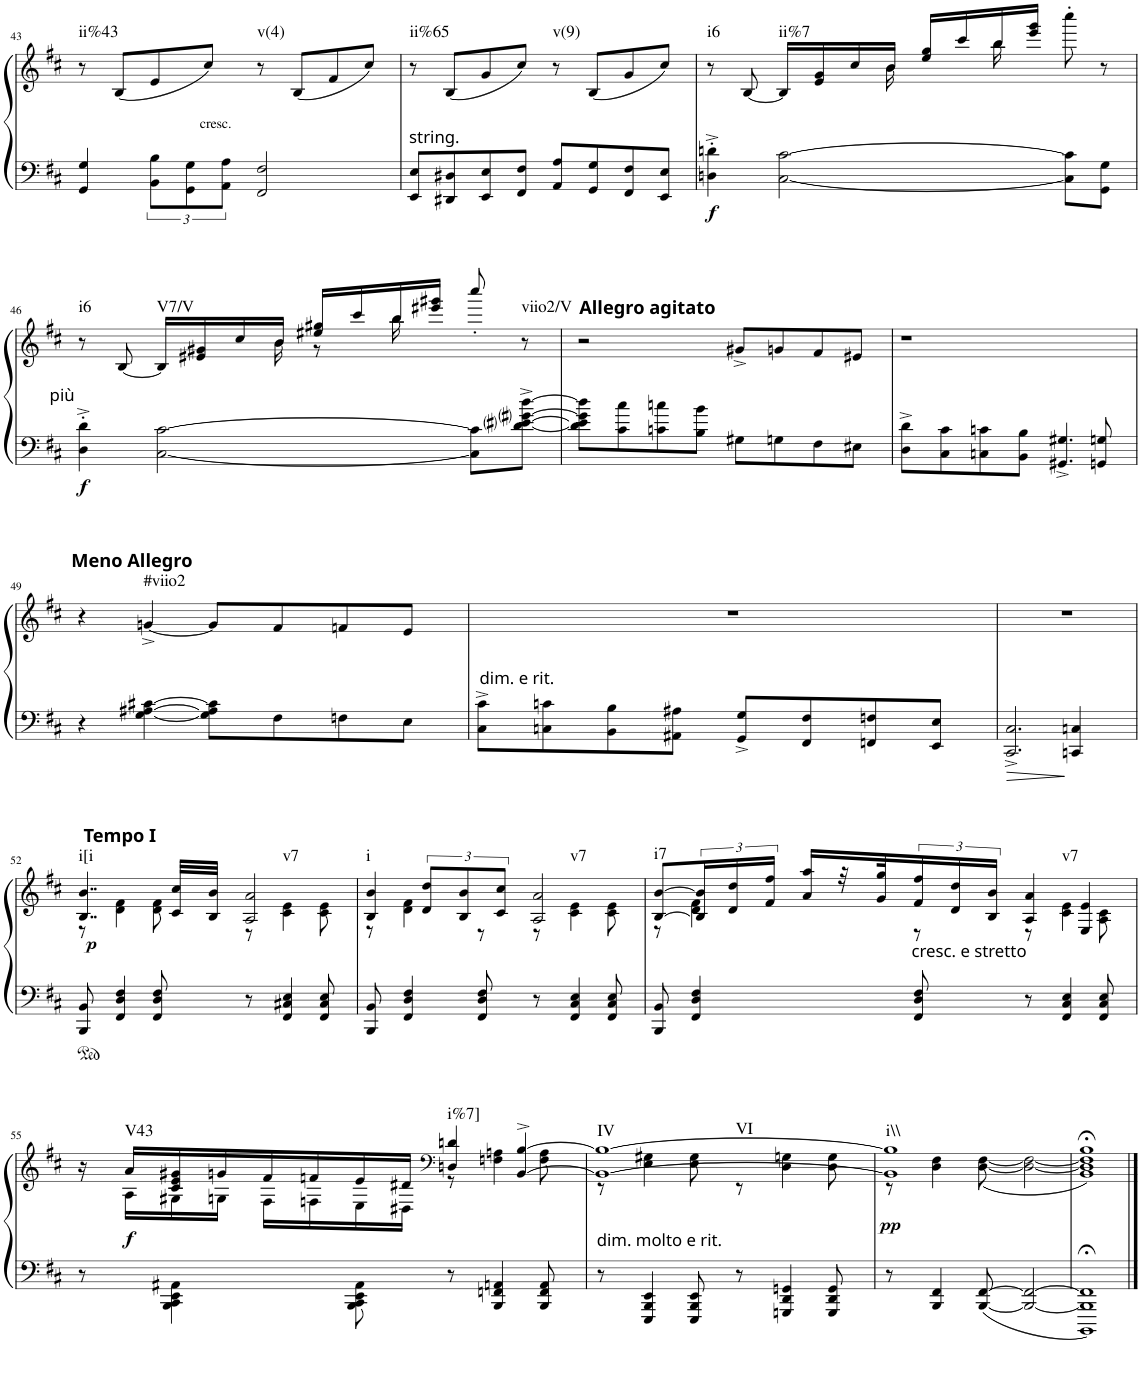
**kern	**kern	**dynam	**harte
*part1	*part1	*part1	*part1
*staff2	*staff1	*staff1/2	*
*I"Klavier	*	*	*
*I'Klav.	*	*	*
!!LO:PB:g=z
*clefF4	*clefG2	*	*
*k[f#c#]	*k[f#c#]	*	*
*D:	*D:	*	*
*M4/4	*M4/4	*	*
*met(c)	*met(c)	*	*
=43	=43	=43	=43
!	!	!	!LO:H:kt=ii%43
4GG/ 4G/	8r	.	N
.	(8B/L	.	.
12BB\ 12B\L	8e/	.	.
12GG\ 12G\	.	.	.
!	!LO:TX:b:t=cresc.	!	!
.	8cc#/J)	.	.
12AA\ 12A\J	.	.	.
!	!	!	!LO:H:kt=v(4)
2FF#/ 2F#/	8r	.	N
.	(8B/L	.	.
.	8f#/	.	.
.	8cc#/J)	.	.
=44	=44	=44	=44
!LO:TX:a:t=string.	!	!	!LO:H:kt=ii%65
8EE/ 8E/L	8r	.	N
8DD#X/ 8D#X/	(8B/L	.	.
8EE/ 8E/	8g/	.	.
8FF#/ 8F#/J	8cc#/J)	.	.
!	!	!	!LO:H:kt=v(9)
8AA/ 8A/L	8r	.	N
8GG/ 8G/	(8B/L	.	.
8FF#/ 8F#/	8g/	.	.
8EE/ 8E/J	8cc#/J)	.	.
=45	=45	=45	=45
*	*^	*	*
!	!	!	!LO:DY:b=2	!LO:H:kt=i6
4Dn\'^ 4dn\'^	8r	4ryy	f	N
.	[8B/	.	.	.
!	!	!	!	!LO:H:kt=ii%7
[2C#\ [2c#\	16B/LL]	8ryy	.	N
.	16e/ 16g/	.	.	.
.	16cc#/	16ryy	.	.
.	16b/JJ	16b\	.	.
.	16ee/ 16gg/LL	8ryy	.	.
.	16ccc#/	.	.	.
.	16bb/	16bb\	.	.
.	16eee/ 16ggg/JJ	16ryy	.	.
8C#\] 8c#\]L	8cccc#'>\	4ryy	.	.
8GG\ 8G\J	8r	.	.	.
!!LO:LB:g=z	!!
=46	=46	=46	=46	=46
!LO:TX:a:t=più	!	!	!	!
!	!	!	!LO:DY:b=2	!LO:H:kt=i6
4D\'^ 4d\'^	8r	4ryy	f	N
.	[8B/	.	.	.
!	!	!	!	!LO:H:kt=V7/V
[2C#\ [2c#\	16B/LL]	8ryy	.	N
.	16e#X/ 16g#X/	.	.	.
.	16cc#/	16ryy	.	.
.	16b/JJ	16b\	.	.
.	16ee#X/ 16gg#X/LL	8r	.	.
.	16ccc#/	.	.	.
.	16bb/	16bb\	.	.
.	16eee#X/ 16ggg#X/JJ	16ryy	.	.
8C#\] 8c#\]L	8cccc#'/	4ryy	.	.
!	!	!	!	!LO:H:kt=viio2/V
[8d\^ [8e#i\^ [8g#i\^ [8dd\^J	8r	.	.	N
=47	=47	=47	=47	=47
!	!LO:TX:a:B:t=Allegro agitato	!	!	!
8d\] 8e#\] 8g#\] 8dd\]L	2r	2ryy	.	.
8c#\ 8cc#\	.	.	.	.
8cn\ 8ccn\	.	.	.	.
8B\ 8b\J	.	.	.	.
8G#X\L	8g#X^/L	2ryy	.	.
8Gn\	8gn/	.	.	.
8F#\	8f#/	.	.	.
8E#X\J	8e#X/J	.	.	.
*	*v	*v	*	*
=48	=48	=48	=48
8D\^ 8d\^L	1r	.	.
8C#\ 8c#\	.	.	.
8Cn\ 8cn\	.	.	.
8BB\ 8B\J	.	.	.
4.GG#X/^ 4.G#X/^	.	.	.
8GGn/ 8Gn/	.	.	.
!!LO:LB:g=z
=49	=49	=49	=49
*	*^	*	*
!	!LO:TX:a:B:t=Meno Allegro	!	!	!
4r	4r	4ryy	.	.
!	!	!	!	!LO:H:kt=#viio2
[4G\ [4A#X\ [4c#X\	[4gn^/	2.ryy	.	N
8G\] 8A#\] 8c#\]L	8g/L]	.	.	.
8F#\	8f#/	.	.	.
8Fn\	8fn/	.	.	.
8E\J	8e/J	.	.	.
*	*v	*v	*	*
=50	=50	=50	=50
!LO:TX:a:t=dim. e rit.	!	!	!
8C#\^ 8c#\^L	1r	.	.
8Cn\ 8cn\	.	.	.
8BB\ 8B\	.	.	.
8AA#X\ 8A#X\J	.	.	.
8GG/^ 8G/^L	.	.	.
8FF#/ 8F#/	.	.	.
8FFn/ 8Fn/	.	.	.
8EE/ 8E/J	.	.	.
=51	=51	=51	=51
2.CC#/^ 2.C#/^	1r	.	.
4CCn/ 4Cn/	.	.	.
!!LO:LB:g=z
=52	=52	=52	=52
*	*^	*	*
!	!LO:TX:a:B:t=Tempo I	!	!	!
!	!	!	!LO:DY:b	!LO:H:kt=i[i
8BBB/ 8BB/	4..B/ 4..b/	8r	p	N
4FF#/ 4D/ 4F#/	.	4d\ 4f#\	.	.
8FF#/ 8D/ 8F#/	.	8d\ 8f#\	.	.
.	32c#/ 32cc#/LLL	.	.	.
.	32B/ 32b/JJJ	.	.	.
!	!	!	!	!LO:H:kt=v7
8r	2A/ 2a/	8r	.	N
4FF#/ 4C#X/ 4E/	.	4c#\ 4e\	.	.
8FF#/ 8C#/ 8E/	.	8c#\ 8e\	.	.
=53	=53	=53	=53	=53
!	!	!	!	!LO:H:kt=i
8BBB/ 8BB/	4B/ 4b/	8r	.	N
4FF#/ 4D/ 4F#/	.	4d\ 4f#\	.	.
.	12d/ 12dd/L	.	.	.
.	12B/ 12b/	.	.	.
8FF#/ 8D/ 8F#/	.	8r	.	.
.	12c#/ 12cc#/J	.	.	.
!	!	!	!	!LO:H:kt=v7
8r	2A/ 2a/	8r	.	N
4FF#/ 4C#/ 4E/	.	4c#\ 4e\	.	.
8FF#/ 8C#/ 8E/	.	8c#\ 8e\	.	.
=54	=54	=54	=54	=54
!	!	!	!	!LO:H:kt=i7
8BBB/ 8BB/	[8B/ [8b/L	8r	.	N
4FF#/ 4D/ 4F#/	24B/] 24b/]L	4d\ 4f#\	.	.
.	24d/ 24dd/	.	.	.
.	24f#/ 24ff#/JJ	.	.	.
.	16a/ 16aa/LL	.	.	.
.	32r	.	.	.
.	32g/ 32gg/J	.	.	.
!LO:TX:a:t=cresc. e stretto	!	!	!	!
8FF#/ 8D/ 8F#/	24f#/ 24ff#/	8r	.	.
.	24d/ 24dd/	.	.	.
.	24B/ 24b/JJ	.	.	.
!	!	!	!	!LO:H:kt=v7
8r	4A/ 4a/	8r	.	N
4FF#/ 4C#/ 4E/	.	4c#\ 4e\	.	.
.	4E/ 4e/	.	.	.
8FF#/ 8C#/ 8E/	.	8A\ 8c#\	.	.
!!LO:LB:g=z	!!
=55	=55	=55	=55	=55
8r	16r	16ryy	.	.
!	!	!	!LO:DY:b	!LO:H:kt=V43
.	16a/LL	16A\LL	f	N
4BBB\ 4CC#\ 4EE\ 4AA#X\	16c#/ 16e/ 16g#X/	16G#X\	.	.
.	16gn/	16Gn\JJ	.	.
.	16f#/	16F#\LL	.	.
.	16fn/	16Fn\	.	.
8BBB\ 8CC#\ 8EE\ 8AA#\	16e/	16E\	.	.
.	16d#X/JJ	16D#X\JJ	.	.
*	*clefF4	*	*	*
!	!	!	!	!LO:H:kt=i%7]
8r	4Dn/ 4dn/	8r	.	N
4BBB/ 4FFn/ 4AAn/	.	4Fn\ 4An\	.	.
.	[4BB/^ [4B/^	.	.	.
8BBB/ 8FF/ 8AA/	.	8F\ 8A\	.	.
=56	=56	=56	=56	=56
!LO:TX:a:t=dim. molto e rit.	!	!	!	!LO:H:n=1:kt=IV
!	!	!	!	!LO:H:n=2:kt=VI
8r	1BB_ 1B_	8r	.	N N
4EEE/ 4BBB/ 4EE/	.	4E\ 4G#X\	.	.
8EEE/ 8BBB/ 8EE/	.	8E\ 8G#\	.	.
8r	.	8r	.	.
4GGGn/ 4DD/ 4GGn/	.	4D\ 4Gn\	.	.
8GGG/ 8DD/ 8GG/	.	8D\ 8G\	.	.
=57	=57	=57	=57	=57
!	!	!	!LO:DY:b	!LO:H:kt=i\\
8r	1BB] 1B]	8r	pp	N
4BBB/ 4FF#/	.	4D\ 4F#\	.	.
[8BBB/ [8FF#/	.	([8D\ [8F#\	.	.
2BBB/_ 2FF#/_	.	2D\_ 2F#\_	.	.
*	*v	*v	*	*
=58	=58	=58	=58
1BBBB;< 1BBB];< 1FF#];<	1BB;< 1D];< 1F#];< 1B;<)	.	.
==	==	==	==
*-	*-	*-	*-
